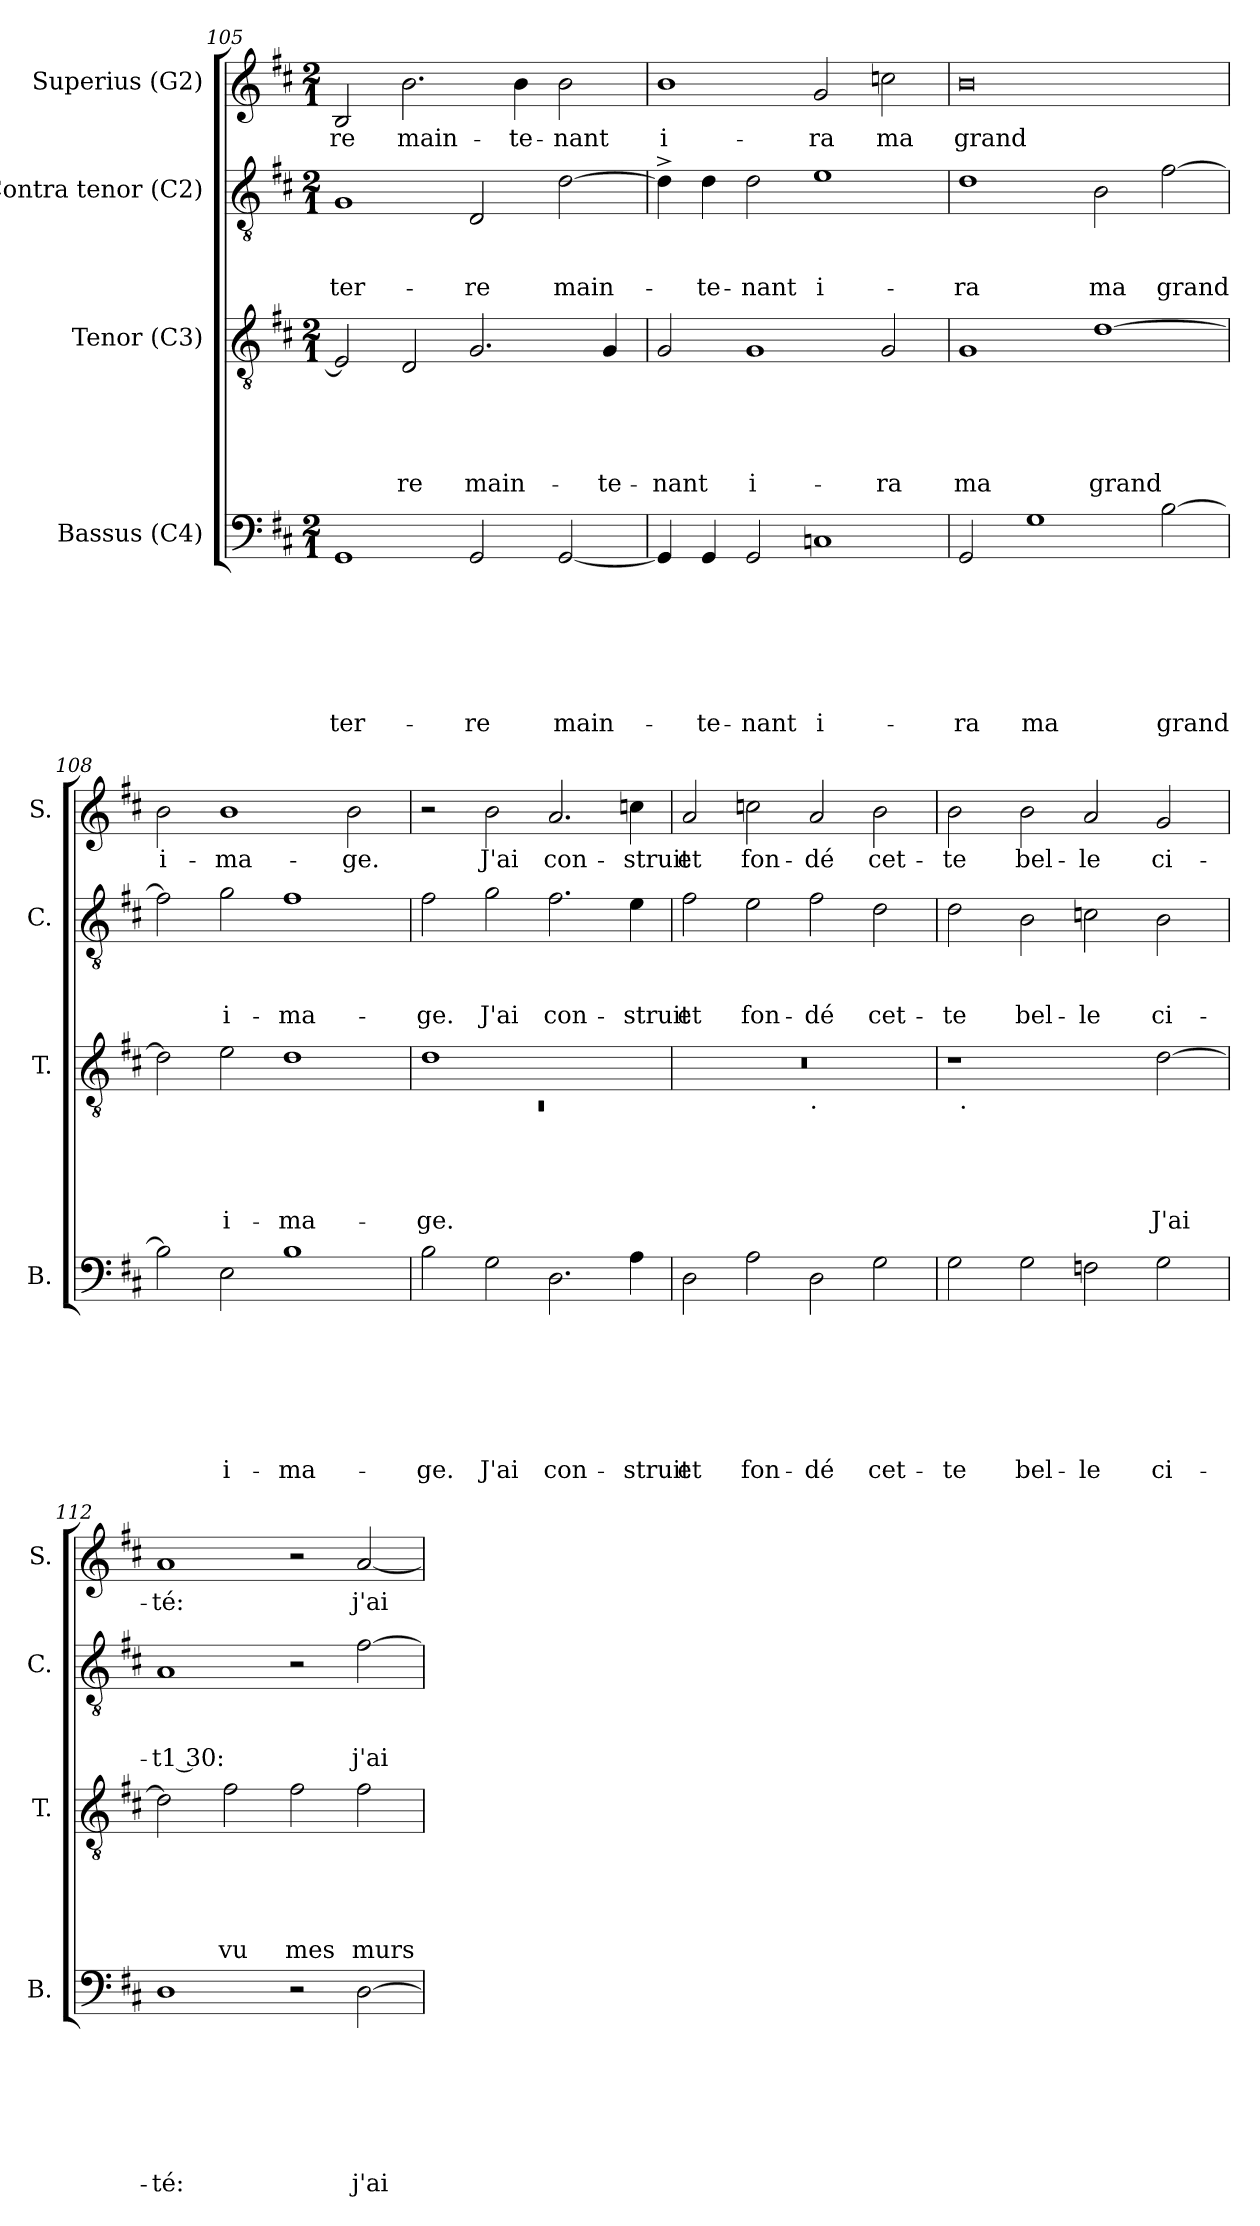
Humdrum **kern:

**kern	**text	**text	**text	**text	**text	**text	**text	**kern	**text	**text	**text	**text	**text	**kern	**text	**text	**text	**kern	**text
*part4	*part4	*part4	*part4	*part4	*part4	*part4	*part4	*part3	*part3	*part3	*part3	*part3	*part3	*part2	*part2	*part2	*part2	*part1	*part1
*staff4	*staff4	*staff4	*staff4	*staff4	*staff4	*staff4	*staff4	*staff3	*staff3	*staff3	*staff3	*staff3	*staff3	*staff2	*staff2	*staff2	*staff2	*staff1	*staff1
*I"Bassus (C4)	*	*	*	*	*	*	*	*I"Tenor (C3)	*	*	*	*	*	*I"Contra tenor (C2)	*	*	*	*I"Superius (G2)	*
*I'B.	*	*	*	*	*	*	*	*I'T.	*	*	*	*	*	*I'C.	*	*	*	*I'S.	*
*clefF4	*	*	*	*	*	*	*	*clefGv2	*	*	*	*	*	*clefGv2	*	*	*	*clefG2	*
*k[f#c#]	*	*	*	*	*	*	*	*k[f#c#]	*	*	*	*	*	*k[f#c#]	*	*	*	*k[f#c#]	*
*D:	*	*	*	*	*	*	*	*D:	*	*	*	*	*	*D:	*	*	*	*D:	*
*M2/1	*	*	*	*	*	*	*	*M2/1	*	*	*	*	*	*M2/1	*	*	*	*M2/1	*
=105	=105	=105	=105	=105	=105	=105	=105	=105	=105	=105	=105	=105	=105	=105	=105	=105	=105	=105	=105
!	!	!	!	!	!	!	!LO:LY:b	!	!	!	!	!	!	!	!	!	!LO:LY:b	!	!LO:LY:b
1GG	.	.	.	.	.	.	ter-	2E/]	.	.	.	.	.	1G	.	.	ter-	2B/	-re
!	!	!	!	!	!	!	!	!	!	!	!	!	!LO:LY:b	!	!	!	!	!	!LO:LY:b
.	.	.	.	.	.	.	.	2D/	.	.	.	.	-re	.	.	.	.	2.b\	main-
!	!	!	!	!	!	!	!LO:LY:b	!	!	!	!	!	!LO:LY:b	!	!	!	!LO:LY:b	!	!
2GG/	.	.	.	.	.	.	-re	2.G/	.	.	.	.	main-	2D/	.	.	-re	.	.
!	!	!	!	!	!	!	!	!	!	!	!	!	!	!	!	!	!	!	!LO:LY:b
.	.	.	.	.	.	.	.	.	.	.	.	.	.	.	.	.	.	4b\	-te-
!	!	!	!	!	!	!	!LO:LY:b	!	!	!	!	!	!	!	!	!	!LO:LY:b	!	!LO:LY:b
[<2GG/	.	.	.	.	.	.	main-	.	.	.	.	.	.	[>2d\	.	.	main-	2b\	-nant
!	!	!	!	!	!	!	!	!	!	!	!	!	!LO:LY:b	!	!	!	!	!	!
.	.	.	.	.	.	.	.	4G/	.	.	.	.	-te-	.	.	.	.	.	.
=106	=106	=106	=106	=106	=106	=106	=106	=106	=106	=106	=106	=106	=106	=106	=106	=106	=106	=106	=106
!	!	!	!	!	!	!	!	!	!	!	!	!	!LO:LY:b	!	!	!	!	!	!LO:LY:b:rj
4GG/]	.	.	.	.	.	.	.	2G/	.	.	.	.	-nant	4d^>\]	.	.	.	1b	i-
!	!	!	!	!	!	!	!LO:LY:b	!	!	!	!	!	!	!	!	!	!LO:LY:b	!	!
4GG/	.	.	.	.	.	.	-te-	.	.	.	.	.	.	4d\	.	.	-te-	.	.
!	!	!	!	!	!	!	!LO:LY:b	!	!	!	!	!	!LO:LY:b:rj	!	!	!	!LO:LY:b	!	!
2GG/	.	.	.	.	.	.	-nant	1G	.	.	.	.	i-	2d\	.	.	-nant	.	.
!	!	!	!	!	!	!	!LO:LY:b:rj	!	!	!	!	!	!	!	!	!	!LO:LY:b:rj	!	!LO:LY:b
1Cn	.	.	.	.	.	.	i-	.	.	.	.	.	.	1e	.	.	i-	2g/	-ra
!	!	!	!	!	!	!	!	!	!	!	!	!	!LO:LY:b	!	!	!	!	!	!LO:LY:b
.	.	.	.	.	.	.	.	2G/	.	.	.	.	-ra	.	.	.	.	2ccn\	ma
=107	=107	=107	=107	=107	=107	=107	=107	=107	=107	=107	=107	=107	=107	=107	=107	=107	=107	=107	=107
!	!	!	!	!	!	!	!LO:LY:b	!	!	!	!	!	!LO:LY:b	!	!	!	!LO:LY:b	!	!LO:LY:b
2GG/	.	.	.	.	.	.	-ra	1G	.	.	.	.	ma	1d	.	.	-ra	0b	grand
!	!	!	!	!	!	!	!LO:LY:b	!	!	!	!	!	!	!	!	!	!	!	!
1G	.	.	.	.	.	.	ma	.	.	.	.	.	.	.	.	.	.	.	.
!	!	!	!	!	!	!	!	!	!	!	!	!	!LO:LY:b	!	!	!	!LO:LY:b	!	!
.	.	.	.	.	.	.	.	[>1d	.	.	.	.	grand	2B\	.	.	ma	.	.
!	!	!	!	!	!	!	!LO:LY:b	!	!	!	!	!	!	!	!	!	!LO:LY:b	!	!
[>2B\	.	.	.	.	.	.	grand	.	.	.	.	.	.	[>2f#\	.	.	grand	.	.
=108	=108	=108	=108	=108	=108	=108	=108	=108	=108	=108	=108	=108	=108	=108	=108	=108	=108	=108	=108
!	!	!	!	!	!	!	!	!	!	!	!	!	!	!	!	!	!	!	!LO:LY:b
2B\]	.	.	.	.	.	.	.	2d\]	.	.	.	.	.	2f#\]	.	.	.	2b\	i-
!	!	!	!	!	!	!	!LO:LY:b	!	!	!	!	!	!LO:LY:b	!	!	!	!LO:LY:b	!	!LO:LY:b
2E\	.	.	.	.	.	.	i-	2e\	.	.	.	.	i-	2g\	.	.	i-	1b	-ma-
!	!	!	!	!	!	!	!LO:LY:b	!	!	!	!	!	!LO:LY:b	!	!	!	!LO:LY:b	!	!
1B	.	.	.	.	.	.	-ma-	1d	.	.	.	.	-ma-	1f#	.	.	-ma-	.	.
!	!	!	!	!	!	!	!	!	!	!	!	!	!	!	!	!	!	!	!LO:LY:b
.	.	.	.	.	.	.	.	.	.	.	.	.	.	.	.	.	.	2b\	-ge.
!!LO:LB:g=z
=109	=109	=109	=109	=109	=109	=109	=109	=109	=109	=109	=109	=109	=109	=109	=109	=109	=109	=109	=109
*	*	*	*	*	*	*	*	*^	*	*	*	*	*	*	*	*	*	*	*
!	!	!	!	!	!	!	!LO:LY:b	!	!LO:N:vis=1	!	!	!	!	!LO:LY:b	!	!	!	!LO:LY:b	!	!
2B\	.	.	.	.	.	.	-ge.	1d	0rC	.	.	.	.	-ge.	2f#\	.	.	-ge.	2r	.
!	!	!	!	!	!	!	!LO:LY:b	!	!	!	!	!	!	!	!	!	!	!LO:LY:b	!	!LO:LY:b
2G\	.	.	.	.	.	.	J'ai	.	.	.	.	.	.	.	2g\	.	.	J'ai	2b\	J'ai
!	!	!	!	!	!	!	!LO:LY:b	!	!	!	!	!	!	!	!	!	!	!LO:LY:b	!	!LO:LY:b
2.D\	.	.	.	.	.	.	con-	1ryy	.	.	.	.	.	.	2.f#\	.	.	con-	2.a/	con-
!	!	!	!	!	!	!	!LO:LY:b	!	!	!	!	!	!	!	!	!	!	!LO:LY:b	!	!LO:LY:b
4A\	.	.	.	.	.	.	-struit	.	.	.	.	.	.	.	4e\	.	.	-struit	4ccn\	-struit
=110	=110	=110	=110	=110	=110	=110	=110	=110	=110	=110	=110	=110	=110	=110	=110	=110	=110	=110	=110	=110
!	!	!	!	!	!	!	!LO:LY:b	!	!	!	!	!	!	!	!	!	!	!LO:LY:b	!	!LO:LY:b
2D\	.	.	.	.	.	.	et	0r	1ryy	.	.	.	.	.	2f#\	.	.	et	2a/	et
!	!	!	!	!	!	!	!LO:LY:b	!	!	!	!	!	!	!	!	!	!	!LO:LY:b	!	!LO:LY:b
2A\	.	.	.	.	.	.	fon-	.	.	.	.	.	.	.	2e\	.	.	fon-	2ccn\	fon-
!	!	!	!	!	!	!	!	!	!LO:TX:b:t=.	!	!	!	!	!	!	!	!	!	!	!
!	!	!	!	!	!	!	!LO:LY:b	!	!	!	!	!	!	!	!	!	!	!LO:LY:b	!	!LO:LY:b
2D\	.	.	.	.	.	.	-dé	.	1ryy	.	.	.	.	.	2f#\	.	.	-dé	2a/	-dé
!	!	!	!	!	!	!	!LO:LY:b	!	!	!	!	!	!	!	!	!	!	!LO:LY:b	!	!LO:LY:b
2G\	.	.	.	.	.	.	cet-	.	.	.	.	.	.	.	2d\	.	.	cet-	2b\	cet-
=111	=111	=111	=111	=111	=111	=111	=111	=111	=111	=111	=111	=111	=111	=111	=111	=111	=111	=111	=111	=111
!	!	!	!	!	!	!	!LO:LY:b	!	!	!	!	!	!	!	!	!	!	!LO:LY:b	!	!LO:LY:b
2G\	.	.	.	.	.	.	-te	1r	32ryy	.	.	.	.	.	2d\	.	.	-te	2b\	-te
!	!	!	!	!	!	!	!	!	!LO:TX:b:t=.	!	!	!	!	!	!	!	!	!	!	!
.	.	.	.	.	.	.	.	.	1ryy	.	.	.	.	.	.	.	.	.	.	.
!	!	!	!	!	!	!	!LO:LY:b	!	!	!	!	!	!	!	!	!	!	!LO:LY:b	!	!LO:LY:b
2G\	.	.	.	.	.	.	bel-	.	.	.	.	.	.	.	2B\	.	.	bel-	2b\	bel-
!	!	!	!	!	!	!	!LO:LY:b	!	!	!	!	!	!	!	!	!	!	!LO:LY:b	!	!LO:LY:b
2Fn\	.	.	.	.	.	.	-le	2ryy	.	.	.	.	.	.	2cn\	.	.	-le	2a/	-le
.	.	.	.	.	.	.	.	.	2ryy	.	.	.	.	.	.	.	.	.	.	.
!	!	!	!	!	!	!	!LO:LY:b	!	!	!	!	!	!	!LO:LY:b	!	!	!	!LO:LY:b	!	!LO:LY:b
2G\	.	.	.	.	.	.	ci-	[>2d\	.	.	.	.	.	J'ai	2B\	.	.	ci-	2g/	ci-
.	.	.	.	.	.	.	.	.	4...ryy	.	.	.	.	.	.	.	.	.	.	.
=112	=112	=112	=112	=112	=112	=112	=112	=112	=112	=112	=112	=112	=112	=112	=112	=112	=112	=112	=112	=112
!	!	!	!	!	!	!	!LO:LY:b	!	!	!	!	!	!	!	!	!	!	!LO:LY:b	!	!LO:LY:b
*	*	*	*	*	*	*	*	*v	*v	*	*	*	*	*	*	*	*	*	*	*
1D	.	.	.	.	.	.	-té:	2d\]	.	.	.	.	.	1A	.	.	-t1 30:	1a	-té:
!	!	!	!	!	!	!	!	!	!	!	!	!	!LO:LY:b	!	!	!	!	!	!
.	.	.	.	.	.	.	.	2f#\	.	.	.	.	vu	.	.	.	.	.	.
!	!	!	!	!	!	!	!	!	!	!	!	!	!LO:LY:b	!	!	!	!	!	!
2r	.	.	.	.	.	.	.	2f#\	.	.	.	.	mes	2r	.	.	.	2r	.
!	!	!	!	!	!	!	!LO:LY:b	!	!	!	!	!	!LO:LY:b	!	!	!	!LO:LY:b	!	!LO:LY:b
[<2D\	.	.	.	.	.	.	j'ai	2f#\	.	.	.	.	murs	[<2f#\	.	.	j'ai	[<2a/	j'ai
=	=	=	=	=	=	=	=	=	=	=	=	=	=	=	=	=	=	=	=
*-	*-	*-	*-	*-	*-	*-	*-	*-	*-	*-	*-	*-	*-	*-	*-	*-	*-	*-	*-
